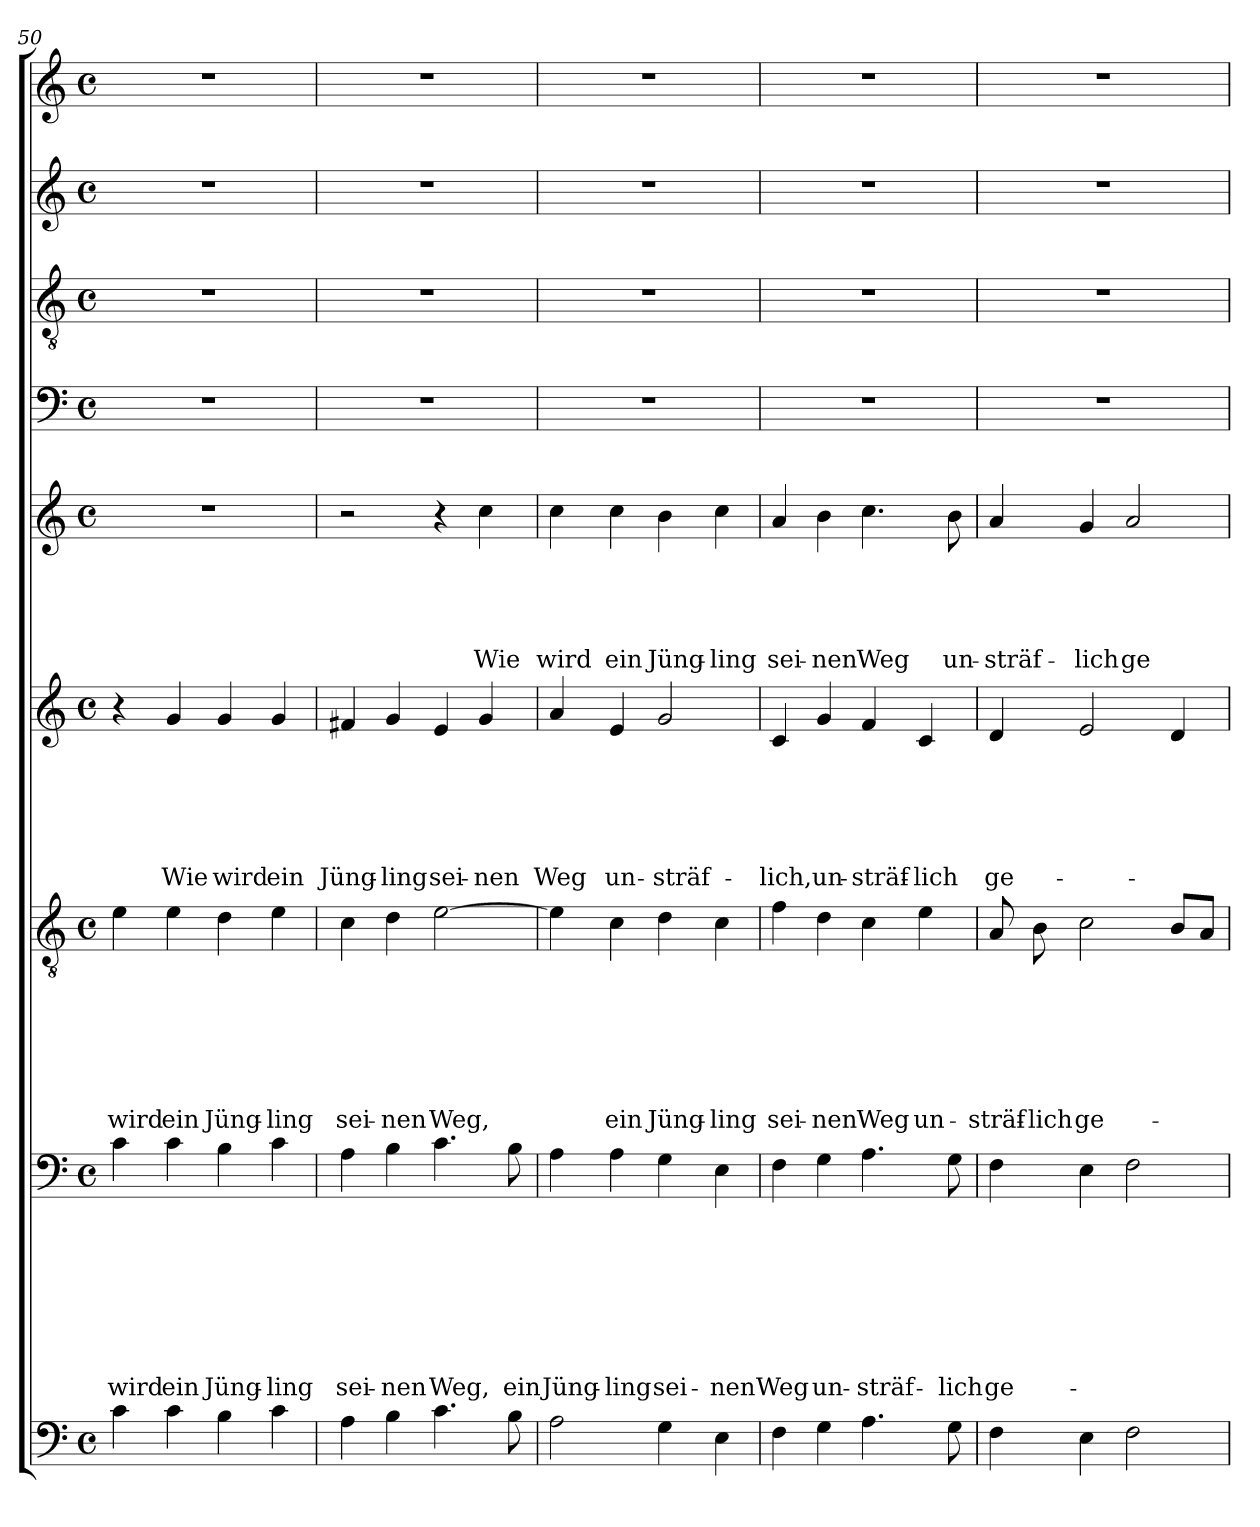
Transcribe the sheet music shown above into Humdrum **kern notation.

**kern	**kern	**text	**text	**text	**text	**text	**text	**text	**text	**kern	**text	**text	**text	**text	**text	**text	**text	**kern	**text	**text	**text	**text	**text	**text	**kern	**text	**text	**text	**text	**text	**kern	**kern	**kern	**kern
*part9	*part8	*part8	*part8	*part8	*part8	*part8	*part8	*part8	*part8	*part7	*part7	*part7	*part7	*part7	*part7	*part7	*part7	*part6	*part6	*part6	*part6	*part6	*part6	*part6	*part5	*part5	*part5	*part5	*part5	*part5	*part4	*part3	*part2	*part1
*staff9	*staff8	*staff8	*staff8	*staff8	*staff8	*staff8	*staff8	*staff8	*staff8	*staff7	*staff7	*staff7	*staff7	*staff7	*staff7	*staff7	*staff7	*staff6	*staff6	*staff6	*staff6	*staff6	*staff6	*staff6	*staff5	*staff5	*staff5	*staff5	*staff5	*staff5	*staff4	*staff3	*staff2	*staff1
!!LO:PB:g=z
*clefF4	*clefF4	*	*	*	*	*	*	*	*	*clefGv2	*	*	*	*	*	*	*	*clefG2	*	*	*	*	*	*	*clefG2	*	*	*	*	*	*clefF4	*clefGv2	*clefG2	*clefG2
*k[]	*k[]	*	*	*	*	*	*	*	*	*k[]	*	*	*	*	*	*	*	*k[]	*	*	*	*	*	*	*k[]	*	*	*	*	*	*k[]	*k[]	*k[]	*k[]
*C:	*C:	*	*	*	*	*	*	*	*	*C:	*	*	*	*	*	*	*	*C:	*	*	*	*	*	*	*C:	*	*	*	*	*	*C:	*C:	*C:	*C:
*M4/4	*M4/4	*	*	*	*	*	*	*	*	*M4/4	*	*	*	*	*	*	*	*M4/4	*	*	*	*	*	*	*M4/4	*	*	*	*	*	*M4/4	*M4/4	*M4/4	*M4/4
*met(c)	*met(c)	*	*	*	*	*	*	*	*	*met(c)	*	*	*	*	*	*	*	*met(c)	*	*	*	*	*	*	*met(c)	*	*	*	*	*	*met(c)	*met(c)	*met(c)	*met(c)
=50	=50	=50	=50	=50	=50	=50	=50	=50	=50	=50	=50	=50	=50	=50	=50	=50	=50	=50	=50	=50	=50	=50	=50	=50	=50	=50	=50	=50	=50	=50	=50	=50	=50	=50
!	!	!	!	!	!	!	!	!	!LO:LY:b	!	!	!	!	!	!	!	!LO:LY:b	!	!	!	!	!	!	!	!	!	!	!	!	!	!	!	!	!
4c\	4c\	.	.	.	.	.	.	.	wird	4e\	.	.	.	.	.	.	wird	4r	.	.	.	.	.	.	1r	.	.	.	.	.	1r	1r	1r	1r
!	!	!	!	!	!	!	!	!	!LO:LY:b	!	!	!	!	!	!	!	!LO:LY:b	!	!	!	!	!	!	!LO:LY:b	!	!	!	!	!	!	!	!	!	!
4c\	4c\	.	.	.	.	.	.	.	ein	4e\	.	.	.	.	.	.	ein	4g/	.	.	.	.	.	Wie	.	.	.	.	.	.	.	.	.	.
!	!	!	!	!	!	!	!	!	!LO:LY:b	!	!	!	!	!	!	!	!LO:LY:b	!	!	!	!	!	!	!LO:LY:b	!	!	!	!	!	!	!	!	!	!
4B\	4B\	.	.	.	.	.	.	.	Jüng-	4d\	.	.	.	.	.	.	Jüng-	4g/	.	.	.	.	.	wird	.	.	.	.	.	.	.	.	.	.
!	!	!	!	!	!	!	!	!	!LO:LY:b	!	!	!	!	!	!	!	!LO:LY:b	!	!	!	!	!	!	!LO:LY:b	!	!	!	!	!	!	!	!	!	!
4c\	4c\	.	.	.	.	.	.	.	-ling	4e\	.	.	.	.	.	.	-ling	4g/	.	.	.	.	.	ein	.	.	.	.	.	.	.	.	.	.
=51	=51	=51	=51	=51	=51	=51	=51	=51	=51	=51	=51	=51	=51	=51	=51	=51	=51	=51	=51	=51	=51	=51	=51	=51	=51	=51	=51	=51	=51	=51	=51	=51	=51	=51
!	!	!	!	!	!	!	!	!	!LO:LY:b	!	!	!	!	!	!	!	!LO:LY:b	!	!	!	!	!	!	!LO:LY:b	!	!	!	!	!	!	!	!	!	!
4A\	4A\	.	.	.	.	.	.	.	sei-	4c\	.	.	.	.	.	.	sei-	4f#X/	.	.	.	.	.	Jüng-	2r	.	.	.	.	.	1r	1r	1r	1r
!	!	!	!	!	!	!	!	!	!LO:LY:b	!	!	!	!	!	!	!	!LO:LY:b	!	!	!	!	!	!	!LO:LY:b	!	!	!	!	!	!	!	!	!	!
4B\	4B\	.	.	.	.	.	.	.	-nen	4d\	.	.	.	.	.	.	-nen	4g/	.	.	.	.	.	-ling	.	.	.	.	.	.	.	.	.	.
!	!	!	!	!	!	!	!	!	!LO:LY:b	!	!	!	!	!	!	!	!LO:LY:b	!	!	!	!	!	!	!LO:LY:b	!	!	!	!	!	!	!	!	!	!
4.c\	4.c\	.	.	.	.	.	.	.	Weg,	[2e\	.	.	.	.	.	.	Weg,	4e/	.	.	.	.	.	sei-	4r	.	.	.	.	.	.	.	.	.
!	!	!	!	!	!	!	!	!	!	!	!	!	!	!	!	!	!	!	!	!	!	!	!	!LO:LY:b	!	!	!	!	!	!LO:LY:b	!	!	!	!
.	.	.	.	.	.	.	.	.	.	.	.	.	.	.	.	.	.	4g/	.	.	.	.	.	-nen	4cc\	.	.	.	.	Wie	.	.	.	.
!	!	!	!	!	!	!	!	!	!LO:LY:b	!	!	!	!	!	!	!	!	!	!	!	!	!	!	!	!	!	!	!	!	!	!	!	!	!
8B\	8B\	.	.	.	.	.	.	.	ein	.	.	.	.	.	.	.	.	.	.	.	.	.	.	.	.	.	.	.	.	.	.	.	.	.
=52	=52	=52	=52	=52	=52	=52	=52	=52	=52	=52	=52	=52	=52	=52	=52	=52	=52	=52	=52	=52	=52	=52	=52	=52	=52	=52	=52	=52	=52	=52	=52	=52	=52	=52
!	!	!	!	!	!	!	!	!	!LO:LY:b	!	!	!	!	!	!	!	!	!	!	!	!	!	!	!LO:LY:b	!	!	!	!	!	!LO:LY:b	!	!	!	!
2A\	4A\	.	.	.	.	.	.	.	Jüng-	4e\]	.	.	.	.	.	.	.	4a/	.	.	.	.	.	Weg	4cc\	.	.	.	.	wird	1r	1r	1r	1r
!	!	!	!	!	!	!	!	!	!LO:LY:b	!	!	!	!	!	!	!	!LO:LY:b	!	!	!	!	!	!	!LO:LY:b	!	!	!	!	!	!LO:LY:b	!	!	!	!
.	4A\	.	.	.	.	.	.	.	-ling	4c\	.	.	.	.	.	.	ein	4e/	.	.	.	.	.	un-	4cc\	.	.	.	.	ein	.	.	.	.
!	!	!	!	!	!	!	!	!	!LO:LY:b	!	!	!	!	!	!	!	!LO:LY:b	!	!	!	!	!	!	!LO:LY:b	!	!	!	!	!	!LO:LY:b	!	!	!	!
4G\	4G\	.	.	.	.	.	.	.	sei-	4d\	.	.	.	.	.	.	Jüng-	2g/	.	.	.	.	.	-sträf-	4b\	.	.	.	.	Jüng-	.	.	.	.
!	!	!	!	!	!	!	!	!	!LO:LY:b	!	!	!	!	!	!	!	!LO:LY:b	!	!	!	!	!	!	!	!	!	!	!	!	!LO:LY:b	!	!	!	!
4E\	4E\	.	.	.	.	.	.	.	-nen	4c\	.	.	.	.	.	.	-ling	.	.	.	.	.	.	.	4cc\	.	.	.	.	-ling	.	.	.	.
=53	=53	=53	=53	=53	=53	=53	=53	=53	=53	=53	=53	=53	=53	=53	=53	=53	=53	=53	=53	=53	=53	=53	=53	=53	=53	=53	=53	=53	=53	=53	=53	=53	=53	=53
!	!	!	!	!	!	!	!	!	!LO:LY:b	!	!	!	!	!	!	!	!LO:LY:b	!	!	!	!	!	!	!LO:LY:b	!	!	!	!	!	!LO:LY:b	!	!	!	!
4F\	4F\	.	.	.	.	.	.	.	Weg	4f\	.	.	.	.	.	.	sei-	4c/	.	.	.	.	.	-lich,	4a/	.	.	.	.	sei-	1r	1r	1r	1r
!	!	!	!	!	!	!	!	!	!LO:LY:b	!	!	!	!	!	!	!	!LO:LY:b	!	!	!	!	!	!	!LO:LY:b	!	!	!	!	!	!LO:LY:b	!	!	!	!
4G\	4G\	.	.	.	.	.	.	.	un-	4d\	.	.	.	.	.	.	-nen	4g/	.	.	.	.	.	un-	4b\	.	.	.	.	-nen	.	.	.	.
!	!	!	!	!	!	!	!	!	!LO:LY:b	!	!	!	!	!	!	!	!LO:LY:b	!	!	!	!	!	!	!LO:LY:b	!	!	!	!	!	!LO:LY:b	!	!	!	!
4.A\	4.A\	.	.	.	.	.	.	.	-sträf-	4c\	.	.	.	.	.	.	Weg	4f/	.	.	.	.	.	-sträf-	4.cc\	.	.	.	.	Weg	.	.	.	.
!	!	!	!	!	!	!	!	!	!	!	!	!	!	!	!	!	!LO:LY:b	!	!	!	!	!	!	!LO:LY:b	!	!	!	!	!	!	!	!	!	!
.	.	.	.	.	.	.	.	.	.	4e\	.	.	.	.	.	.	un-	4c/	.	.	.	.	.	-lich	.	.	.	.	.	.	.	.	.	.
!	!	!	!	!	!	!	!	!	!LO:LY:b	!	!	!	!	!	!	!	!	!	!	!	!	!	!	!	!	!	!	!	!	!LO:LY:b	!	!	!	!
8G\	8G\	.	.	.	.	.	.	.	-lich	.	.	.	.	.	.	.	.	.	.	.	.	.	.	.	8b\	.	.	.	.	un-	.	.	.	.
=54	=54	=54	=54	=54	=54	=54	=54	=54	=54	=54	=54	=54	=54	=54	=54	=54	=54	=54	=54	=54	=54	=54	=54	=54	=54	=54	=54	=54	=54	=54	=54	=54	=54	=54
!	!	!	!	!	!	!	!	!	!LO:LY:b	!	!	!	!	!	!	!	!LO:LY:b	!	!	!	!	!	!	!LO:LY:b	!	!	!	!	!	!LO:LY:b	!	!	!	!
4F\	4F\	.	.	.	.	.	.	.	ge-	8A/	.	.	.	.	.	.	-sträf-	4d/	.	.	.	.	.	ge-	4a/	.	.	.	.	-sträf-	1r	1r	1r	1r
!	!	!	!	!	!	!	!	!	!	!	!	!	!	!	!	!	!LO:LY:b	!	!	!	!	!	!	!	!	!	!	!	!	!	!	!	!	!
.	.	.	.	.	.	.	.	.	.	8B\	.	.	.	.	.	.	-lich	.	.	.	.	.	.	.	.	.	.	.	.	.	.	.	.	.
!	!	!	!	!	!	!	!	!	!	!	!	!	!	!	!	!	!LO:LY:b	!	!	!	!	!	!	!	!	!	!	!	!	!LO:LY:b	!	!	!	!
4E\	4E\	.	.	.	.	.	.	.	.	2c\	.	.	.	.	.	.	ge-	2e/	.	.	.	.	.	.	4g/	.	.	.	.	-lich	.	.	.	.
!	!	!	!	!	!	!	!	!	!	!	!	!	!	!	!	!	!	!	!	!	!	!	!	!	!	!	!	!	!	!LO:LY:b	!	!	!	!
2F\	2F\	.	.	.	.	.	.	.	.	.	.	.	.	.	.	.	.	.	.	.	.	.	.	.	2a/	.	.	.	.	ge-	.	.	.	.
.	.	.	.	.	.	.	.	.	.	8B/L	.	.	.	.	.	.	.	4d/	.	.	.	.	.	.	.	.	.	.	.	.	.	.	.	.
.	.	.	.	.	.	.	.	.	.	8A/J	.	.	.	.	.	.	.	.	.	.	.	.	.	.	.	.	.	.	.	.	.	.	.	.
=	=	=	=	=	=	=	=	=	=	=	=	=	=	=	=	=	=	=	=	=	=	=	=	=	=	=	=	=	=	=	=	=	=	=
*-	*-	*-	*-	*-	*-	*-	*-	*-	*-	*-	*-	*-	*-	*-	*-	*-	*-	*-	*-	*-	*-	*-	*-	*-	*-	*-	*-	*-	*-	*-	*-	*-	*-	*-
